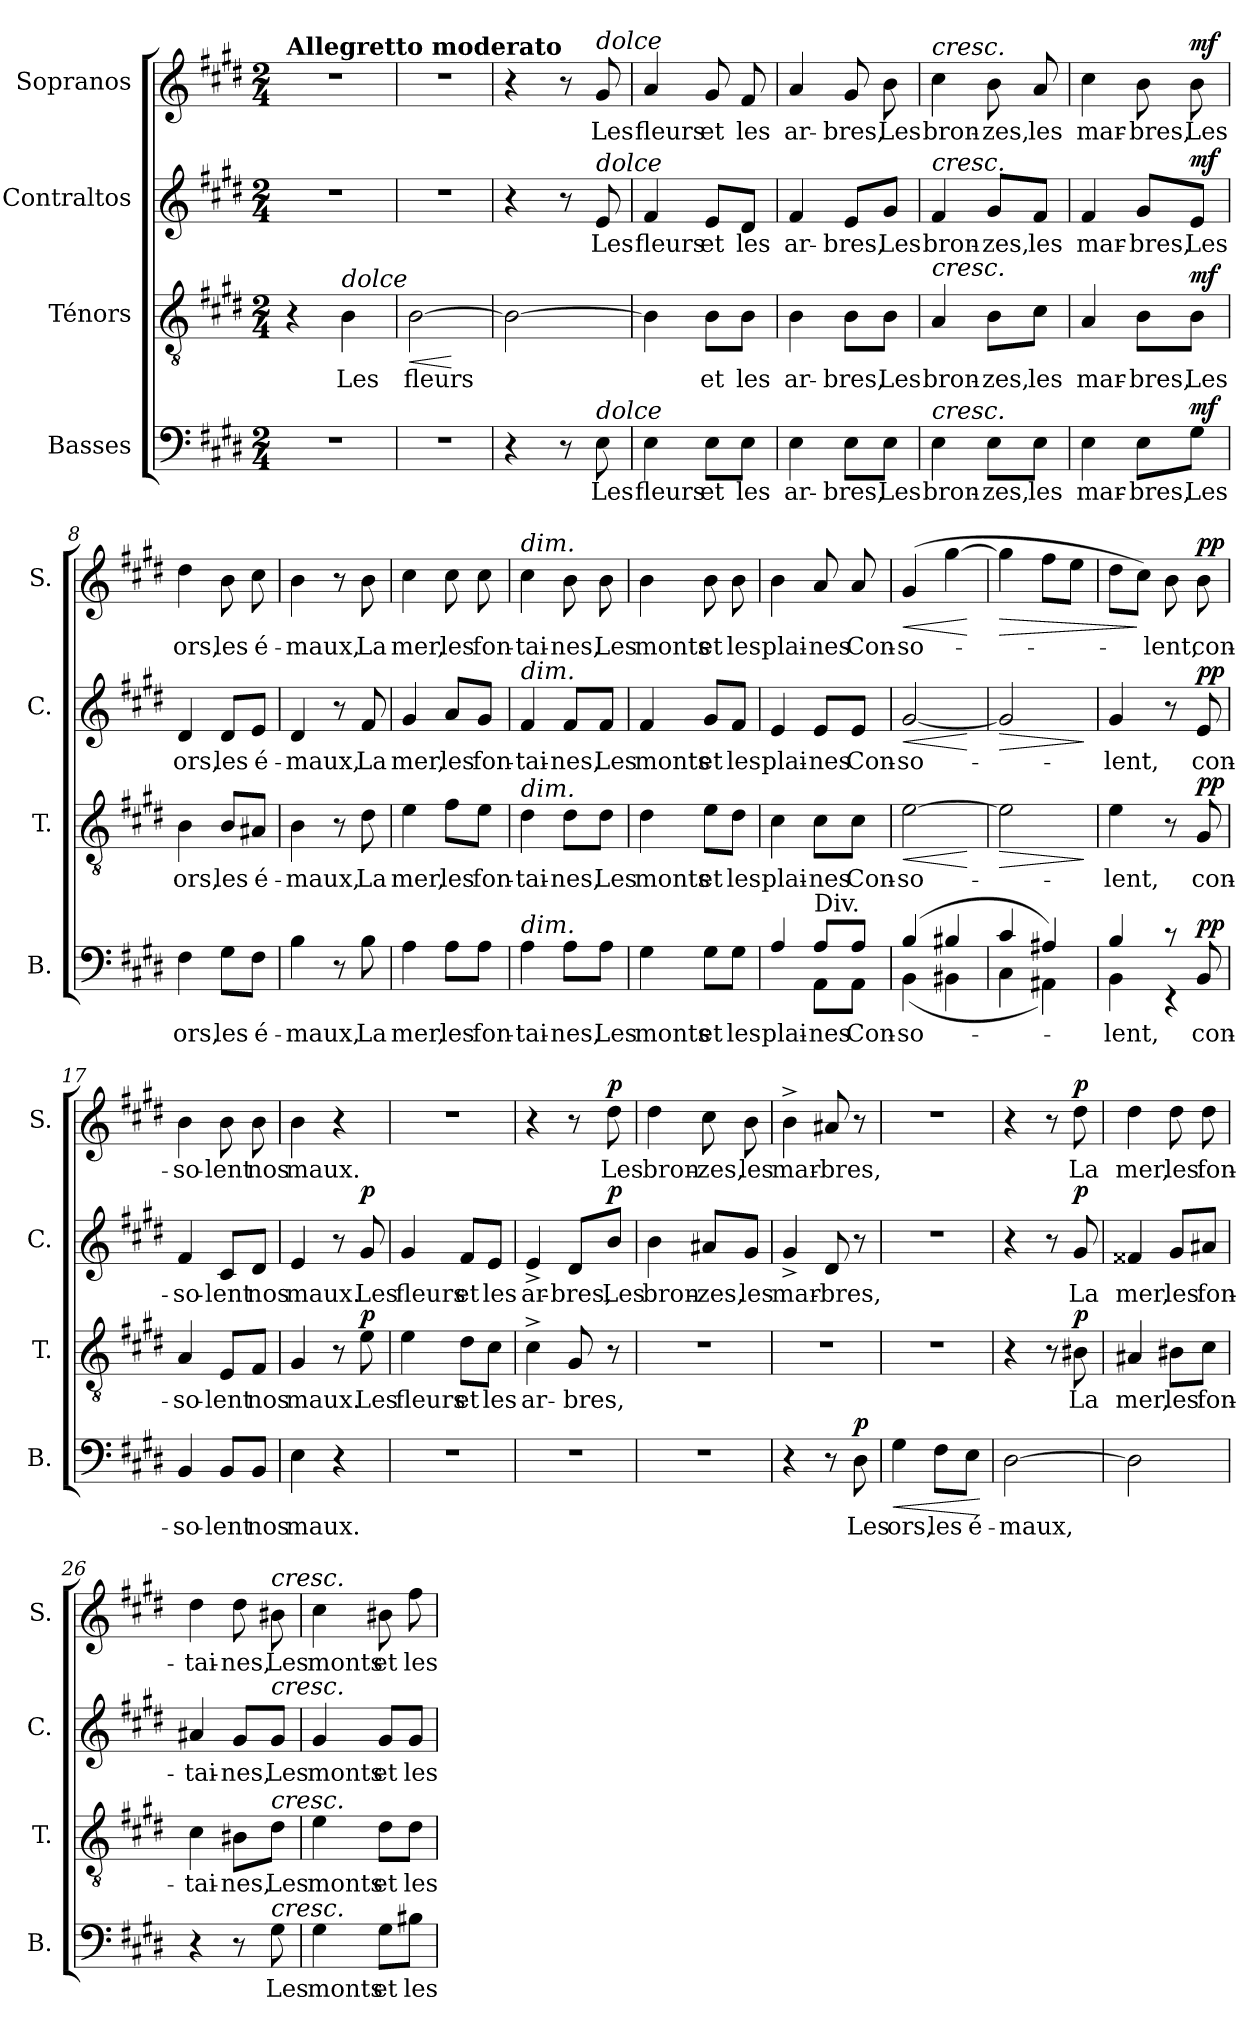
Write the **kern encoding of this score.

**kern	**text	**dynam	**kern	**text	**dynam	**kern	**text	**dynam	**kern	**text	**dynam
*part4	*part4	*part4	*part3	*part3	*part3	*part2	*part2	*part2	*part1	*part1	*part1
*staff4	*staff4	*staff4	*staff3	*staff3	*staff3	*staff2	*staff2	*staff2	*staff1	*staff1	*staff1
*I"Basses	*	*	*I"Ténors	*	*	*I"Contraltos	*	*	*I"Sopranos	*	*
*I'B.	*	*	*I'T.	*	*	*I'C.	*	*	*I'S.	*	*
*clefF4	*	*	*clefGv2	*	*	*clefG2	*	*	*clefG2	*	*
*k[f#c#g#d#]	*	*	*k[f#c#g#d#]	*	*	*k[f#c#g#d#]	*	*	*k[f#c#g#d#]	*	*
*E:	*	*	*E:	*	*	*E:	*	*	*E:	*	*
*M2/4	*	*	*M2/4	*	*	*M2/4	*	*	*M2/4	*	*
=1	=1	=1	=1	=1	=1	=1	=1	=1	=1	=1	=1
!	!	!	!	!	!	!	!	!	!LO:TX:a:B:t=Allegretto moderato	!	!
2r	.	.	4r	.	.	2r	.	.	2r	.	.
!	!	!	!LO:TX:a:i:t=dolce	!	!	!	!	!	!	!	!
!	!	!	!	!LO:LY:b	!	!	!	!	!	!	!
.	.	.	4B\	Les	.	.	.	.	.	.	.
=2	=2	=2	=2	=2	=2	=2	=2	=2	=2	=2	=2
!	!	!	!	!LO:LY:b	!LO:HP:b	!	!	!	!	!	!
!	!	!	!	!	!LO:HP:n=1:b	!	!	!	!	!	!
2r	.	.	[2B\	fleurs	< >	2r	.	.	2r	.	.
.	.	.	.	.	[	.	.	.	.	.	.
=3	=3	=3	=3	=3	=3	=3	=3	=3	=3	=3	=3
!	!LO:LY:b	!	!	!	!	!	!	!	!	!	!
4r	Les	.	2B\_	.	.	4r	.	.	4r	.	.
8r	.	.	.	.	.	8r	.	.	8r	.	.
!	!	!	!	!	!	!	!	!	!LO:TX:a:i:t=dolce	!	!
!	!	!	!	!	!	!LO:TX:a:i:t=dolce	!	!	!	!	!
!LO:TX:a:i:t=dolce	!	!	!	!	!	!	!	!	!	!	!
!	!LO:LY:b	!	!	!	!	!	!LO:LY:b	!	!	!LO:LY:b	!
8E\	Les	.	.	.	.	8e/	Les	.	8g#/	Les	.
.	.	.	.	.	]	.	.	.	.	.	.
=4	=4	=4	=4	=4	=4	=4	=4	=4	=4	=4	=4
!	!LO:LY:b	!	!	!	!	!	!LO:LY:b	!	!	!LO:LY:b	!
4E\	fleurs	.	4B\]	.	.	4f#/	fleurs	.	4a/	fleurs	.
!	!LO:LY:b	!	!	!LO:LY:b	!	!	!LO:LY:b	!	!	!LO:LY:b	!
8E\L	et	.	8B\L	et	.	8e/L	et	.	8g#/	et	.
!	!LO:LY:b	!	!	!LO:LY:b	!	!	!LO:LY:b	!	!	!LO:LY:b	!
8E\J	les	.	8B\J	les	.	8d#/J	les	.	8f#/	les	.
=5	=5	=5	=5	=5	=5	=5	=5	=5	=5	=5	=5
!	!LO:LY:b	!	!	!LO:LY:b	!	!	!LO:LY:b	!	!	!LO:LY:b	!
4E\	ar-	.	4B\	ar-	.	4f#/	ar-	.	4a/	ar-	.
!	!LO:LY:b	!	!	!LO:LY:b	!	!	!LO:LY:b	!	!	!LO:LY:b	!
8E\L	-bres,	.	8B\L	-bres,	.	8e/L	-bres,	.	8g#/	-bres,	.
!	!LO:LY:b	!	!	!LO:LY:b	!	!	!LO:LY:b	!	!	!LO:LY:b	!
8E\J	Les	.	8B\J	Les	.	8g#/J	Les	.	8b\	Les	.
=6	=6	=6	=6	=6	=6	=6	=6	=6	=6	=6	=6
!	!	!	!	!	!	!	!	!	!LO:TX:a:i:t=cresc.	!	!
!	!	!	!	!	!	!LO:TX:a:i:t=cresc.	!	!	!	!	!
!	!	!	!LO:TX:a:i:t=cresc.	!	!	!	!	!	!	!	!
!LO:TX:a:i:t=cresc.	!	!	!	!	!	!	!	!	!	!	!
!	!LO:LY:b	!	!	!LO:LY:b	!	!	!LO:LY:b	!	!	!LO:LY:b	!
4E\	bron-	.	4A/	bron-	.	4f#/	bron-	.	4cc#\	bron-	.
!	!LO:LY:b	!	!	!LO:LY:b	!	!	!LO:LY:b	!	!	!LO:LY:b	!
8E\L	-zes,	.	8B\L	-zes,	.	8g#/L	-zes,	.	8b\	-zes,	.
!	!LO:LY:b	!	!	!LO:LY:b	!	!	!LO:LY:b	!	!	!LO:LY:b	!
8E\J	les	.	8c#\J	les	.	8f#/J	les	.	8a/	les	.
=7	=7	=7	=7	=7	=7	=7	=7	=7	=7	=7	=7
!	!LO:LY:b	!	!	!LO:LY:b	!	!	!LO:LY:b	!	!	!LO:LY:b	!
4E\	mar-	.	4A/	mar-	.	4f#/	mar-	.	4cc#\	mar-	.
!	!LO:LY:b	!	!	!LO:LY:b	!	!	!LO:LY:b	!	!	!LO:LY:b	!
8E\L	-bres,	.	8B\L	-bres,	.	8g#/L	-bres,	.	8b\	-bres,	.
!	!LO:LY:b	!LO:DY:a	!	!LO:LY:b	!LO:DY:a	!	!LO:LY:b	!LO:DY:a	!	!LO:LY:b	!LO:DY:a
8G#\J	Les	mf	8B\J	Les	mf	8e/J	Les	mf	8b\	Les	mf
=8	=8	=8	=8	=8	=8	=8	=8	=8	=8	=8	=8
!	!LO:LY:b	!	!	!LO:LY:b	!	!	!LO:LY:b	!	!	!LO:LY:b	!
4F#\	ors,	.	4B\	ors,	.	4d#/	ors,	.	4dd#\	ors,	.
!	!LO:LY:b	!	!	!LO:LY:b	!	!	!LO:LY:b	!	!	!LO:LY:b	!
8G#\L	les	.	8B/L	les	.	8d#/L	les	.	8b\	les	.
!	!LO:LY:b	!	!	!LO:LY:b	!	!	!LO:LY:b	!	!	!LO:LY:b	!
8F#\J	é-	.	8A#X/J	é-	.	8e/J	é-	.	8cc#\	é-	.
!!LO:LB:g=z
=9	=9	=9	=9	=9	=9	=9	=9	=9	=9	=9	=9
!	!LO:LY:b	!	!	!LO:LY:b	!	!	!LO:LY:b	!	!	!LO:LY:b	!
4B\	-maux,	.	4B\	-maux,	.	4d#/	-maux,	.	4b\	-maux,	.
8r	.	.	8r	.	.	8r	.	.	8r	.	.
!	!LO:LY:b	!	!	!LO:LY:b	!	!	!LO:LY:b	!	!	!LO:LY:b	!
8B\	La	.	8d#\	La	.	8f#/	La	.	8b\	La	.
=10	=10	=10	=10	=10	=10	=10	=10	=10	=10	=10	=10
!	!LO:LY:b	!	!	!LO:LY:b	!	!	!LO:LY:b	!	!	!LO:LY:b	!
4A\	mer,	.	4e\	mer,	.	4g#/	mer,	.	4cc#\	mer,	.
!	!LO:LY:b	!	!	!LO:LY:b	!	!	!LO:LY:b	!	!	!LO:LY:b	!
8A\L	les	.	8f#\L	les	.	8a/L	les	.	8cc#\	les	.
!	!LO:LY:b	!	!	!LO:LY:b	!	!	!LO:LY:b	!	!	!LO:LY:b	!
8A\J	fon-	.	8e\J	fon-	.	8g#/J	fon-	.	8cc#\	fon-	.
=11	=11	=11	=11	=11	=11	=11	=11	=11	=11	=11	=11
!	!	!	!	!	!	!	!	!	!LO:TX:a:i:t=dim.	!	!
!	!	!	!	!	!	!LO:TX:a:i:t=dim.	!	!	!	!	!
!	!	!	!LO:TX:a:i:t=dim.	!	!	!	!	!	!	!	!
!LO:TX:a:i:t=dim.	!	!	!	!	!	!	!	!	!	!	!
!	!LO:LY:b	!	!	!LO:LY:b	!	!	!LO:LY:b	!	!	!LO:LY:b	!
4A\	-tai-	.	4d#\	-tai-	.	4f#/	-tai-	.	4cc#\	-tai-	.
!	!LO:LY:b	!	!	!LO:LY:b	!	!	!LO:LY:b	!	!	!LO:LY:b	!
8A\L	-nes,	.	8d#\L	-nes,	.	8f#/L	-nes,	.	8b\	-nes,	.
!	!LO:LY:b	!	!	!LO:LY:b	!	!	!LO:LY:b	!	!	!LO:LY:b	!
8A\J	Les	.	8d#\J	Les	.	8f#/J	Les	.	8b\	Les	.
=12	=12	=12	=12	=12	=12	=12	=12	=12	=12	=12	=12
!	!LO:LY:b	!	!	!LO:LY:b	!	!	!LO:LY:b	!	!	!LO:LY:b	!
4G#\	monts	.	4d#\	monts	.	4f#/	monts	.	4b\	monts	.
!	!LO:LY:b	!	!	!LO:LY:b	!	!	!LO:LY:b	!	!	!LO:LY:b	!
8G#\L	et	.	8e\L	et	.	8g#/L	et	.	8b\	et	.
!	!LO:LY:b	!	!	!LO:LY:b	!	!	!LO:LY:b	!	!	!LO:LY:b	!
8G#\J	les	.	8d#\J	les	.	8f#/J	les	.	8b\	les	.
=13	=13	=13	=13	=13	=13	=13	=13	=13	=13	=13	=13
!	!LO:LY:b	!	!	!LO:LY:b	!	!	!LO:LY:b	!	!	!LO:LY:b	!
*^	*	*	*	*	*	*	*	*	*	*	*
4A/	4ryy	plai-	.	4c#\	plai-	.	4e/	plai-	.	4b\	plai-	.
!LO:TX:a:t=Div.	!	!	!	!	!	!	!	!	!	!	!	!
!	!	!LO:LY:b	!	!	!LO:LY:b	!	!	!LO:LY:b	!	!	!LO:LY:b	!
8A/L	8AA\L	-nes	.	8c#\L	-nes	.	8e/L	-nes	.	8a/	-nes	.
!	!	!LO:LY:b	!	!	!LO:LY:b	!	!	!LO:LY:b	!	!	!LO:LY:b	!
8A/J	8AA\J	Con-	.	8c#\J	Con-	.	8e/J	Con-	.	8a/	Con-	.
=14	=14	=14	=14	=14	=14	=14	=14	=14	=14	=14	=14	=14
!	!	!LO:LY:b	!	!	!LO:LY:b	!LO:HP:b	!	!LO:LY:b	!LO:HP:b	!	!LO:LY:b	!LO:HP:b
(4B/	(<4BB\	-so-	.	[2e\	-so-	<	[2g#/	-so-	<	(4g#/	-so-	<
4B#X/	4BB#X\	.	.	.	.	.	.	.	.	[4gg#\	.	.
*v	*v	*	*	*	*	*	*	*	*	*	*	*
.	.	.	.	.	[	.	.	[	.	.	[
=15	=15	=15	=15	=15	=15	=15	=15	=15	=15	=15	=15
*^	*	*	*	*	*	*	*	*	*	*	*
!	!	!	!	!	!	!LO:HP:b	!	!	!LO:HP:b	!	!	!LO:HP:b
4c#/	4C#\	.	.	2e\]	.	>	2g#/]	.	>	4gg#\]	.	>
4A#X/)	4AA#X\)	.	.	.	.	.	.	.	.	8ff#\L	.	.
.	.	.	.	.	.	.	.	.	.	8ee\J	.	.
*v	*v	*	*	*	*	*	*	*	*	*	*	*
.	.	.	.	.	]	.	.	]	.	.	.
=16	=16	=16	=16	=16	=16	=16	=16	=16	=16	=16	=16
!	!LO:LY:b	!	!	!LO:LY:b	!	!	!LO:LY:b	!	!	!	!
*^	*	*	*	*	*	*	*	*	*	*	*
4B/	4BB\	-lent,	.	4e\	-lent,	.	4g#/	-lent,	.	8dd#\L	.	.
.	.	.	.	.	.	.	.	.	.	8cc#\J)	.	]
!	!	!	!	!	!	!	!	!	!	!	!LO:LY:b	!
8rc	4rEE	.	.	8r	.	.	8r	.	.	8b\	-lent,	.
!	!	!LO:LY:b	!LO:DY:a	!	!LO:LY:b	!LO:DY:a	!	!LO:LY:b	!LO:DY:a	!	!LO:LY:b	!LO:DY:a
8BB/	.	con-	pp	8G#/	con-	pp	8e/	con-	pp	8b\	con-	pp
*v	*v	*	*	*	*	*	*	*	*	*	*	*
!!LO:PB:g=z
=17	=17	=17	=17	=17	=17	=17	=17	=17	=17	=17	=17
!	!LO:LY:b	!	!	!LO:LY:b	!	!	!LO:LY:b	!	!	!LO:LY:b	!
4BB/	-so-	.	4A/	-so-	.	4f#/	-so-	.	4b\	-so-	.
!	!LO:LY:b	!	!	!LO:LY:b	!	!	!LO:LY:b	!	!	!LO:LY:b	!
8BB/L	-lent	.	8E/L	-lent	.	8c#/L	-lent	.	8b\	-lent	.
!	!LO:LY:b	!	!	!LO:LY:b	!	!	!LO:LY:b	!	!	!LO:LY:b	!
8BB/J	nos	.	8F#/J	nos	.	8d#/J	nos	.	8b\	nos	.
=18	=18	=18	=18	=18	=18	=18	=18	=18	=18	=18	=18
!	!LO:LY:b	!	!	!LO:LY:b	!	!	!LO:LY:b	!	!	!LO:LY:b	!
4E\	maux.	.	4G#/	maux.	.	4e/	maux.	.	4b\	maux.	.
4r	.	.	8r	.	.	8r	.	.	4r	.	.
!	!	!	!	!LO:LY:b	!LO:DY:a	!	!LO:LY:b	!LO:DY:a	!	!	!
.	.	.	8e\	Les	p	8g#/	Les	p	.	.	.
=19	=19	=19	=19	=19	=19	=19	=19	=19	=19	=19	=19
!	!	!	!	!LO:LY:b	!	!	!LO:LY:b	!	!	!	!
2r	.	.	4e\	fleurs	.	4g#/	fleurs	.	2r	.	.
!	!	!	!	!LO:LY:b	!	!	!LO:LY:b	!	!	!	!
.	.	.	8d#\L	et	.	8f#/L	et	.	.	.	.
!	!	!	!	!LO:LY:b	!	!	!LO:LY:b	!	!	!	!
.	.	.	8c#\J	les	.	8e/J	les	.	.	.	.
=20	=20	=20	=20	=20	=20	=20	=20	=20	=20	=20	=20
!	!	!	!	!LO:LY:b	!	!	!LO:LY:b	!	!	!	!
2r	.	.	4c#^>\	ar-	.	4e^</	ar-	.	4r	.	.
!	!	!	!	!LO:LY:b	!	!	!LO:LY:b	!	!	!	!
.	.	.	8G#/	-bres,	.	8d#/L	-bres,	.	8r	.	.
!	!	!	!	!	!	!	!LO:LY:b	!LO:DY:a	!	!LO:LY:b	!LO:DY:a
.	.	.	8r	.	.	8b/J	Les	p	8dd#\	Les	p
=21	=21	=21	=21	=21	=21	=21	=21	=21	=21	=21	=21
!	!	!	!	!	!	!	!LO:LY:b	!	!	!LO:LY:b	!
2r	.	.	2r	.	.	4b\	bron-	.	4dd#\	bron-	.
!	!	!	!	!	!	!	!LO:LY:b	!	!	!LO:LY:b	!
.	.	.	.	.	.	8a#X/L	-zes,	.	8cc#\	-zes,	.
!	!	!	!	!	!	!	!LO:LY:b	!	!	!LO:LY:b	!
.	.	.	.	.	.	8g#/J	les	.	8b\	les	.
=22	=22	=22	=22	=22	=22	=22	=22	=22	=22	=22	=22
!	!	!	!	!	!	!	!LO:LY:b	!	!	!LO:LY:b	!
4r	.	.	2r	.	.	4g#^</	mar-	.	4b^>\	mar-	.
!	!	!	!	!	!	!	!LO:LY:b	!	!	!LO:LY:b	!
8r	.	.	.	.	.	8d#/	-bres,	.	8a#X/	-bres,	.
!	!LO:LY:b	!LO:DY:a	!	!	!	!	!	!	!	!	!
8D#\	Les	p	.	.	.	8r	.	.	8r	.	.
=23	=23	=23	=23	=23	=23	=23	=23	=23	=23	=23	=23
!	!LO:LY:b	!LO:HP:b	!	!	!	!	!	!	!	!	!
4G#\	ors,	<	2r	.	.	2r	.	.	2r	.	.
!	!LO:LY:b	!	!	!	!	!	!	!	!	!	!
8F#\L	les	.	.	.	.	.	.	.	.	.	.
!	!LO:LY:b	!	!	!	!	!	!	!	!	!	!
8E\J	é-	.	.	.	.	.	.	.	.	.	.
.	.	[	.	.	.	.	.	.	.	.	.
=24	=24	=24	=24	=24	=24	=24	=24	=24	=24	=24	=24
!	!LO:LY:b	!	!	!	!	!	!	!	!	!	!
[2D#\	-maux,	.	4r	.	.	4r	.	.	4r	.	.
.	.	.	8r	.	.	8r	.	.	8r	.	.
!	!	!	!	!LO:LY:b	!LO:DY:a	!	!LO:LY:b	!LO:DY:a	!	!LO:LY:b	!LO:DY:a
.	.	.	8B#X\	La	p	8g#/	La	p	8dd#\	La	p
!!LO:LB:g=z
=25	=25	=25	=25	=25	=25	=25	=25	=25	=25	=25	=25
!	!	!	!	!LO:LY:b	!	!	!LO:LY:b	!	!	!LO:LY:b	!
2D#\]	.	.	4A#X/	mer,	.	4f##X/	mer,	.	4dd#\	mer,	.
!	!	!	!	!LO:LY:b	!	!	!LO:LY:b	!	!	!LO:LY:b	!
.	.	.	8B#X\L	les	.	8g#/L	les	.	8dd#\	les	.
!	!	!	!	!LO:LY:b	!	!	!LO:LY:b	!	!	!LO:LY:b	!
.	.	.	8c#\J	fon-	.	8a#X/J	fon-	.	8dd#\	fon-	.
=26	=26	=26	=26	=26	=26	=26	=26	=26	=26	=26	=26
!	!	!	!	!LO:LY:b	!	!	!LO:LY:b	!	!	!LO:LY:b	!
4r	.	.	4c#\	-tai-	.	4a#X/	-tai-	.	4dd#\	-tai-	.
!	!	!	!	!LO:LY:b	!	!	!LO:LY:b	!	!	!LO:LY:b	!
8r	.	.	8B#X\L	-nes,	.	8g#/L	-nes,	.	8dd#\	-nes,	.
!	!	!	!	!	!	!	!	!	!LO:TX:a:i:t=cresc.	!	!
!	!	!	!	!	!	!LO:TX:a:i:t=cresc.	!	!	!	!	!
!	!	!	!LO:TX:a:i:t=cresc.	!	!	!	!	!	!	!	!
!LO:TX:a:i:t=cresc.	!	!	!	!	!	!	!	!	!	!	!
!	!LO:LY:b	!	!	!LO:LY:b	!	!	!LO:LY:b	!	!	!LO:LY:b	!
8G#\	Les	.	8d#\J	Les	.	8g#/J	Les	.	8b#X\	Les	.
=27	=27	=27	=27	=27	=27	=27	=27	=27	=27	=27	=27
!	!LO:LY:b	!	!	!LO:LY:b	!	!	!LO:LY:b	!	!	!LO:LY:b	!
4G#\	monts	.	4e\	monts	.	4g#/	monts	.	4cc#\	monts	.
!	!LO:LY:b	!	!	!LO:LY:b	!	!	!LO:LY:b	!	!	!LO:LY:b	!
8G#\L	et	.	8d#\L	et	.	8g#/L	et	.	8b#X\	et	.
!	!LO:LY:b	!	!	!LO:LY:b	!	!	!LO:LY:b	!	!	!LO:LY:b	!
8B#X\J	les	.	8d#\J	les	.	8g#/J	les	.	8ff#\	les	.
=	=	=	=	=	=	=	=	=	=	=	=
*-	*-	*-	*-	*-	*-	*-	*-	*-	*-	*-	*-
